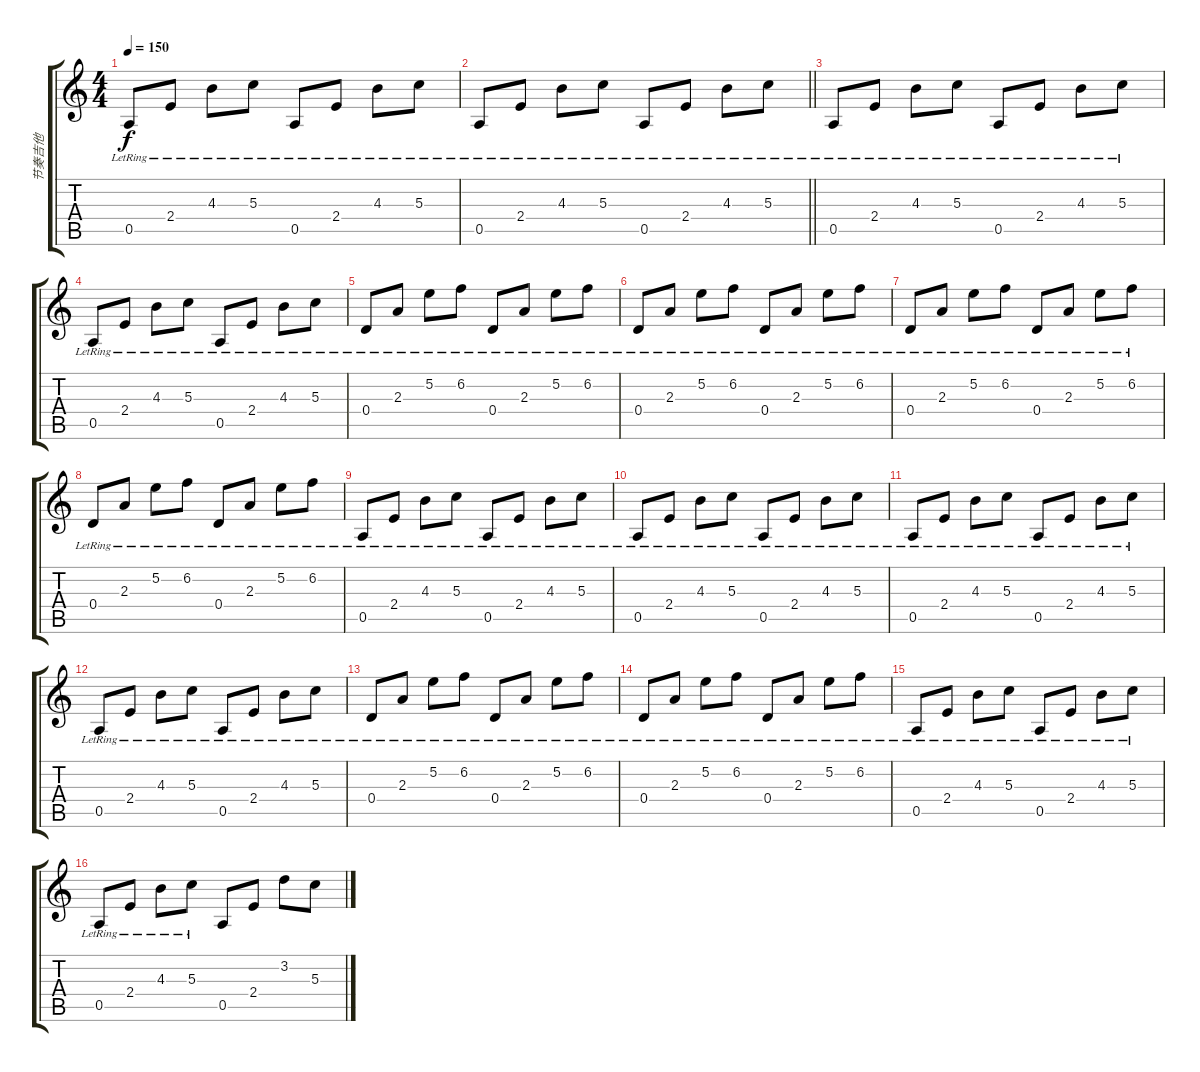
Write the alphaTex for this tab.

\track ("节奏吉他" "节奏吉他") {instrument overdrivenguitar}
\staff {score tabs}
\tuning (E4 B3 G3 D3 A2 E2) {hide}
\ts (4 4)
\tempo 150
\clef g2
\ks c
0.5{lr}.8{dy f} 2.4{lr}.8 4.3{lr}.8 5.3{lr}.8 0.5{lr}.8 2.4{lr}.8 4.3{lr}.8 5.3{lr}.8 |
\barLineRight lightlight
0.5{lr}.8 2.4{lr}.8 4.3{lr}.8 5.3{lr}.8 0.5{lr}.8 2.4{lr}.8 4.3{lr}.8 5.3{lr}.8 |
0.5{lr}.8 2.4{lr}.8 4.3{lr}.8 5.3{lr}.8 0.5{lr}.8 2.4{lr}.8 4.3{lr}.8 5.3{lr}.8 |
0.5{lr}.8 2.4{lr}.8 4.3{lr}.8 5.3{lr}.8 0.5{lr}.8 2.4{lr}.8 4.3{lr}.8 5.3{lr}.8 |
0.4{lr}.8 2.3{lr}.8 5.2{lr}.8 6.2{lr}.8 0.4{lr}.8 2.3{lr}.8 5.2{lr}.8 6.2{lr}.8 |
0.4{lr}.8 2.3{lr}.8 5.2{lr}.8 6.2{lr}.8 0.4{lr}.8 2.3{lr}.8 5.2{lr}.8 6.2{lr}.8 |
0.4{lr}.8 2.3{lr}.8 5.2{lr}.8 6.2{lr}.8 0.4{lr}.8 2.3{lr}.8 5.2{lr}.8 6.2{lr}.8 |
0.4{lr}.8 2.3{lr}.8 5.2{lr}.8 6.2{lr}.8 0.4{lr}.8 2.3{lr}.8 5.2{lr}.8 6.2{lr}.8 |
0.5{lr}.8 2.4{lr}.8 4.3{lr}.8 5.3{lr}.8 0.5{lr}.8 2.4{lr}.8 4.3{lr}.8 5.3{lr}.8 |
0.5{lr}.8 2.4{lr}.8 4.3{lr}.8 5.3{lr}.8 0.5{lr}.8 2.4{lr}.8 4.3{lr}.8 5.3{lr}.8 |
0.5{lr}.8 2.4{lr}.8 4.3{lr}.8 5.3{lr}.8 0.5{lr}.8 2.4{lr}.8 4.3{lr}.8 5.3{lr}.8 |
0.5{lr}.8 2.4{lr}.8 4.3{lr}.8 5.3{lr}.8 0.5{lr}.8 2.4{lr}.8 4.3{lr}.8 5.3{lr}.8 |
0.4{lr}.8 2.3{lr}.8 5.2{lr}.8 6.2{lr}.8 0.4{lr}.8 2.3{lr}.8 5.2{lr}.8 6.2{lr}.8 |
0.4{lr}.8 2.3{lr}.8 5.2{lr}.8 6.2{lr}.8 0.4{lr}.8 2.3{lr}.8 5.2{lr}.8 6.2{lr}.8 |
0.5{lr}.8 2.4{lr}.8 4.3{lr}.8 5.3{lr}.8 0.5{lr}.8 2.4{lr}.8 4.3{lr}.8 5.3{lr}.8 |
0.5{lr}.8 2.4{lr}.8 4.3{lr}.8 5.3{lr}.8 0.5.8 2.4.8 3.2.8 5.3.8
